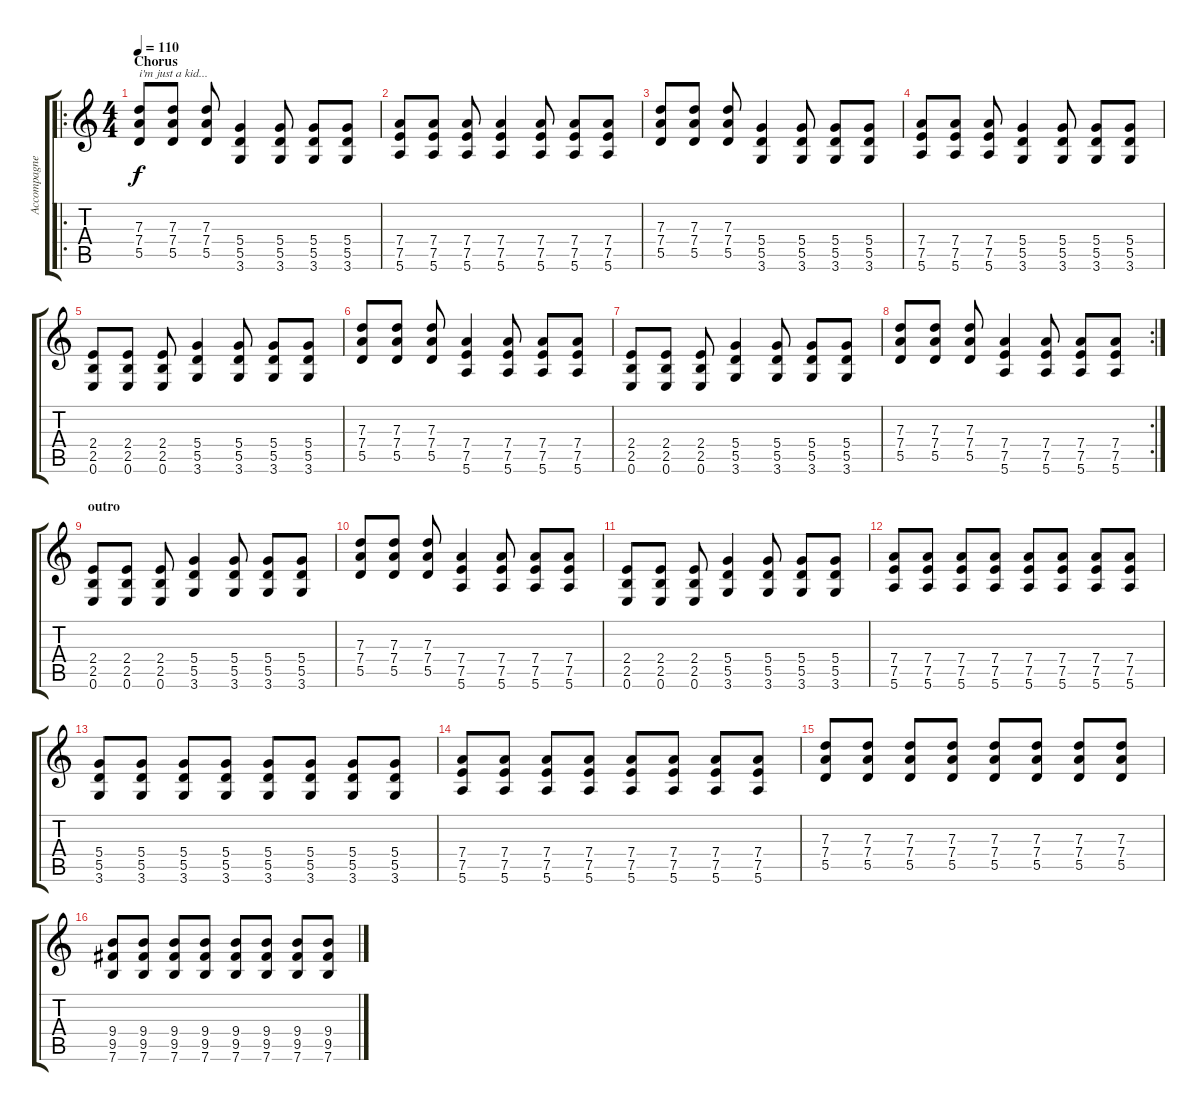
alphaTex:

\track ("Accompagnement" "Accompagne") {instrument distortionguitar}
\staff {score tabs}
\tuning (E4 B3 G3 D3 A2 E2) {hide}
\ro
\ts (4 4)
\section ("" "Chorus")
\tempo 110
\clef g2
\ks c
(7.3 7.4 5.5).8{txt "i'm just a kid..." dy f instrument distortionguitar} (7.3 7.4 5.5).8 (7.3 7.4 5.5).8 (5.4 5.5 3.6).4 (5.4 5.5 3.6).8 (5.4 5.5 3.6).8 (5.4 5.5 3.6).8 |
(7.4 7.5 5.6).8 (7.4 7.5 5.6).8 (7.4 7.5 5.6).8 (7.4 7.5 5.6).4 (7.4 7.5 5.6).8 (7.4 7.5 5.6).8 (7.4 7.5 5.6).8 |
(7.3 7.4 5.5).8 (7.3 7.4 5.5).8 (7.3 7.4 5.5).8 (5.4 5.5 3.6).4 (5.4 5.5 3.6).8 (5.4 5.5 3.6).8 (5.4 5.5 3.6).8 |
(7.4 7.5 5.6).8 (7.4 7.5 5.6).8 (7.4 7.5 5.6).8 (5.4 5.5 3.6).4 (5.4 5.5 3.6).8 (5.4 5.5 3.6).8 (5.4 5.5 3.6).8 |
(2.4 2.5 0.6).8 (2.4 2.5 0.6).8 (2.4 2.5 0.6).8 (5.4 5.5 3.6).4 (5.4 5.5 3.6).8 (5.4 5.5 3.6).8 (5.4 5.5 3.6).8 |
(7.3 7.4 5.5).8 (7.3 7.4 5.5).8 (7.3 7.4 5.5).8 (7.4 7.5 5.6).4 (7.4 7.5 5.6).8 (7.4 7.5 5.6).8 (7.4 7.5 5.6).8 |
(2.4 2.5 0.6).8 (2.4 2.5 0.6).8 (2.4 2.5 0.6).8 (5.4 5.5 3.6).4 (5.4 5.5 3.6).8 (5.4 5.5 3.6).8 (5.4 5.5 3.6).8 |
\rc 2
(7.3 7.4 5.5).8 (7.3 7.4 5.5).8 (7.3 7.4 5.5).8 (7.4 7.5 5.6).4 (7.4 7.5 5.6).8 (7.4 7.5 5.6).8 (7.4 7.5 5.6).8 |
\section ("" "outro")
(2.4 2.5 0.6).8 (2.4 2.5 0.6).8 (2.4 2.5 0.6).8 (5.4 5.5 3.6).4 (5.4 5.5 3.6).8 (5.4 5.5 3.6).8 (5.4 5.5 3.6).8 |
(7.3 7.4 5.5).8 (7.3 7.4 5.5).8 (7.3 7.4 5.5).8 (7.4 7.5 5.6).4 (7.4 7.5 5.6).8 (7.4 7.5 5.6).8 (7.4 7.5 5.6).8 |
(2.4 2.5 0.6).8 (2.4 2.5 0.6).8 (2.4 2.5 0.6).8 (5.4 5.5 3.6).4 (5.4 5.5 3.6).8 (5.4 5.5 3.6).8 (5.4 5.5 3.6).8 |
(7.4 7.5 5.6).8 (7.4 7.5 5.6).8 (7.4 7.5 5.6).8 (7.4 7.5 5.6).8 (7.4 7.5 5.6).8 (7.4 7.5 5.6).8 (7.4 7.5 5.6).8 (7.4 7.5 5.6).8 |
(5.4 5.5 3.6).8 (5.4 5.5 3.6).8 (5.4 5.5 3.6).8 (5.4 5.5 3.6).8 (5.4 5.5 3.6).8 (5.4 5.5 3.6).8 (5.4 5.5 3.6).8 (5.4 5.5 3.6).8 |
(7.4 7.5 5.6).8 (7.4 7.5 5.6).8 (7.4 7.5 5.6).8 (7.4 7.5 5.6).8 (7.4 7.5 5.6).8 (7.4 7.5 5.6).8 (7.4 7.5 5.6).8 (7.4 7.5 5.6).8 |
(7.3 7.4 5.5).8 (7.3 7.4 5.5).8 (7.3 7.4 5.5).8 (7.3 7.4 5.5).8 (7.3 7.4 5.5).8 (7.3 7.4 5.5).8 (7.3 7.4 5.5).8 (7.3 7.4 5.5).8 |
(9.4 9.5 7.6).8 (9.4 9.5 7.6).8 (9.4 9.5 7.6).8 (9.4 9.5 7.6).8 (9.4 9.5 7.6).8 (9.4 9.5 7.6).8 (9.4 9.5 7.6).8 (9.4 9.5 7.6).8
